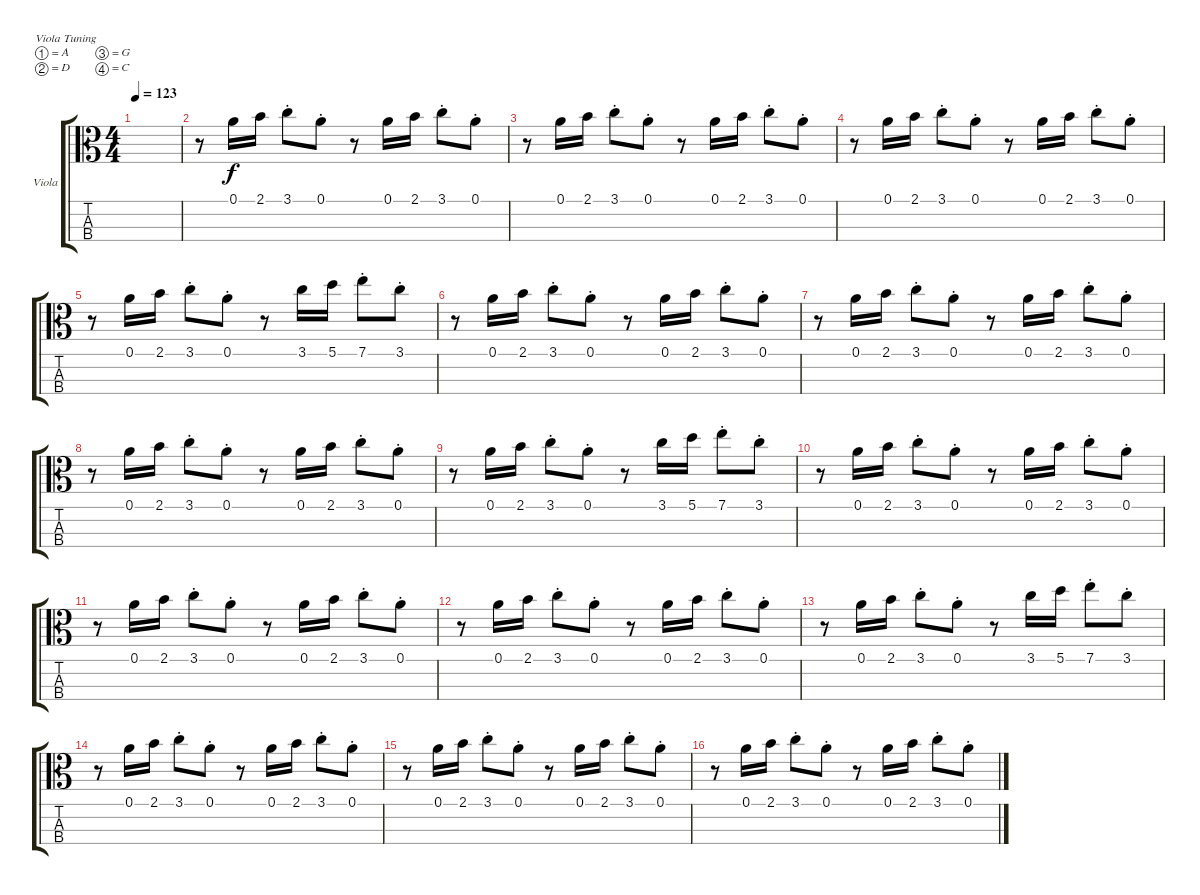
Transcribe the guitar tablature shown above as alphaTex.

\defaultSystemsLayout 4
\bracketExtendMode groupsimilarinstruments
\firstSystemTrackNameOrientation horizontal
\otherSystemsTrackNameOrientation horizontal
\track ("Viola" "Viola") {instrument viola}
\staff {score tabs}
\tuning (A4 D4 G3 C3)
\ts (4 4)
\tempo 123
\clef c3
\scale
0.333333
\ks c
|
\scale
0.333333 r.8 0.1.16 2.1.16 3.1{st}.8 0.1{st}.8 r.8 0.1.16 2.1.16 3.1{st}.8 0.1{st}.8 |
\scale
0.333333 r.8 0.1.16 2.1.16 3.1{st}.8 0.1{st}.8 r.8 0.1.16 2.1.16 3.1{st}.8 0.1{st}.8 |
\scale
0.333333 r.8 0.1.16 2.1.16 3.1{st}.8 0.1{st}.8 r.8 0.1.16 2.1.16 3.1{st}.8 0.1{st}.8 |
\scale
0.333333 r.8 0.1.16 2.1.16 3.1{st}.8 0.1{st}.8 r.8 3.1.16 5.1.16 7.1{st}.8 3.1{st}.8 |
\scale
0.333333 r.8 0.1.16 2.1.16 3.1{st}.8 0.1{st}.8 r.8 0.1.16 2.1.16 3.1{st}.8 0.1{st}.8 |
\scale
0.333333 r.8 0.1.16 2.1.16 3.1{st}.8 0.1{st}.8 r.8 0.1.16 2.1.16 3.1{st}.8 0.1{st}.8 |
\scale
0.333333 r.8 0.1.16 2.1.16 3.1{st}.8 0.1{st}.8 r.8 0.1.16 2.1.16 3.1{st}.8 0.1{st}.8 |
r.8 0.1.16 2.1.16 3.1{st}.8 0.1{st}.8 r.8 3.1.16 5.1.16 7.1{st}.8 3.1{st}.8 |
r.8 0.1.16 2.1.16 3.1{st}.8 0.1{st}.8 r.8 0.1.16 2.1.16 3.1{st}.8 0.1{st}.8 |
r.8 0.1.16 2.1.16 3.1{st}.8 0.1{st}.8 r.8 0.1.16 2.1.16 3.1{st}.8 0.1{st}.8 |
r.8 0.1.16 2.1.16 3.1{st}.8 0.1{st}.8 r.8 0.1.16 2.1.16 3.1{st}.8 0.1{st}.8 |
r.8 0.1.16 2.1.16 3.1{st}.8 0.1{st}.8 r.8 3.1.16 5.1.16 7.1{st}.8 3.1{st}.8 |
r.8 0.1.16 2.1.16 3.1{st}.8 0.1{st}.8 r.8 0.1.16 2.1.16 3.1{st}.8 0.1{st}.8 |
r.8 0.1.16 2.1.16 3.1{st}.8 0.1{st}.8 r.8 0.1.16 2.1.16 3.1{st}.8 0.1{st}.8 |
r.8 0.1.16 2.1.16 3.1{st}.8 0.1{st}.8 r.8 0.1.16 2.1.16 3.1{st}.8 0.1{st}.8
